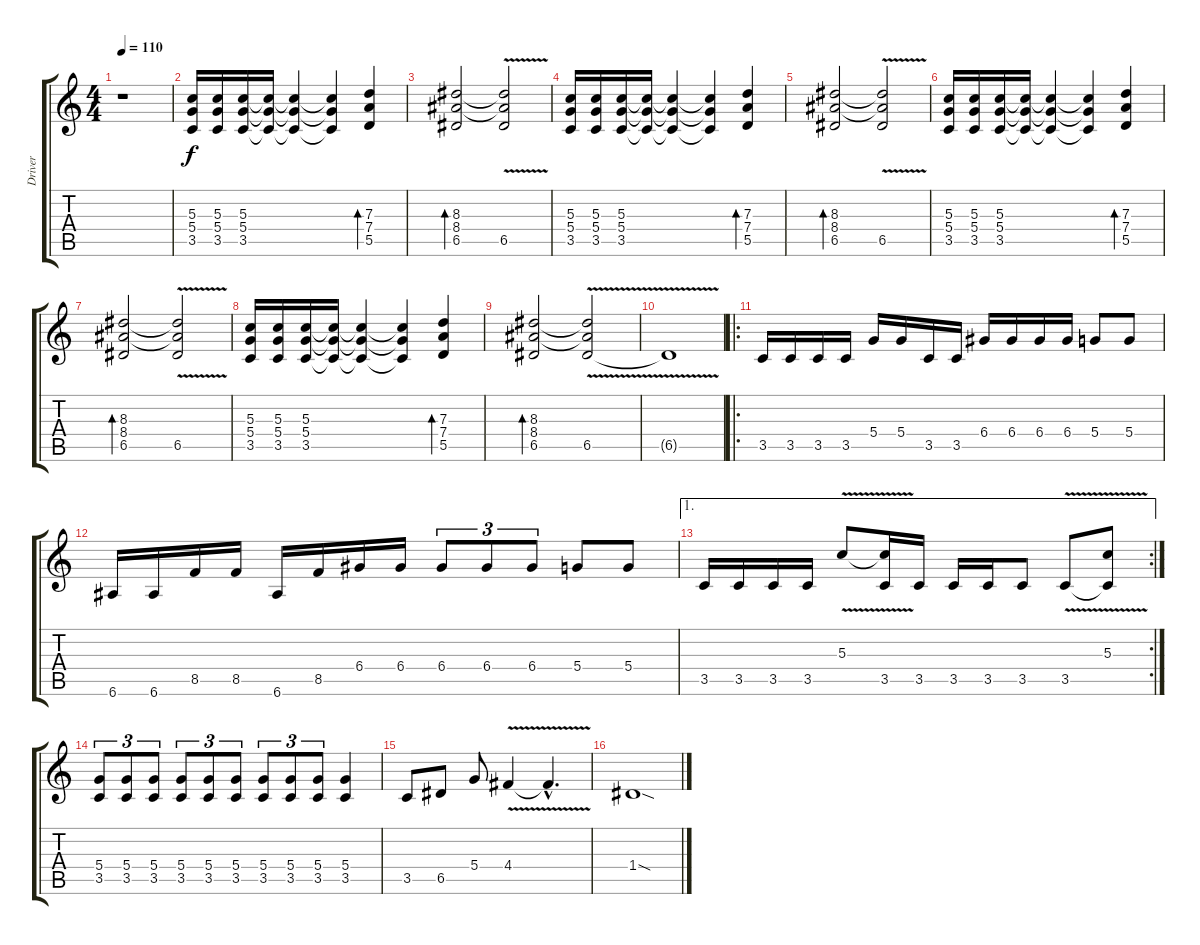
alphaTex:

\track ("Driver" "Driver") {instrument distortionguitar}
\staff {score tabs}
\tuning (E4 B3 G3 D3 A2 E2) {hide}
\ts (4 4)
\tempo 110
\clef g2
\ks c
r.1{txt "" dy f instrument distortionguitar} |
(5.3 5.4 3.5).16 (5.3 5.4 3.5).16 (5.3 5.4 3.5).16 (5.3{t} 5.4{t} 3.5{t}).16 (5.3{t} 5.4{t} 3.5{t}).4 (5.3{t} 5.4{t} 3.5{t}).4 (7.3 7.4 5.5).4{bd 240} |
(8.3 8.4 6.5).2{bd 240} (8.3{t} 8.4{t} 6.5{v}).2 |
(5.3 5.4 3.5).16 (5.3 5.4 3.5).16 (5.3 5.4 3.5).16 (5.3{t} 5.4{t} 3.5{t}).16 (5.3{t} 5.4{t} 3.5{t}).4 (5.3{t} 5.4{t} 3.5{t}).4 (7.3 7.4 5.5).4{bd 240} |
(8.3 8.4 6.5).2{bd 240} (8.3{t} 8.4{t} 6.5{v}).2 |
(5.3 5.4 3.5).16 (5.3 5.4 3.5).16 (5.3 5.4 3.5).16 (5.3{t} 5.4{t} 3.5{t}).16 (5.3{t} 5.4{t} 3.5{t}).4 (5.3{t} 5.4{t} 3.5{t}).4 (7.3 7.4 5.5).4{bd 240} |
(8.3 8.4 6.5).2{bd 240} (8.3{t} 8.4{t} 6.5{v}).2 |
(5.3 5.4 3.5).16 (5.3 5.4 3.5).16 (5.3 5.4 3.5).16 (5.3{t} 5.4{t} 3.5{t}).16 (5.3{t} 5.4{t} 3.5{t}).4 (5.3{t} 5.4{t} 3.5{t}).4 (7.3 7.4 5.5).4{bd 240} |
(8.3 8.4 6.5).2{bd 240} (8.3{t} 8.4{t} 6.5{v}).2 |
6.5{t}.1 |
\ro
3.5.16 3.5.16 3.5.16 3.5.16 5.4.16 5.4.16 3.5.16 3.5.16 6.4.16 6.4.16 6.4.16 6.4.16 5.4.8 5.4.8 |
6.6.16 6.6.16 8.5.16 8.5.16 6.6.16 8.5.16 6.4.16 6.4.16 6.4.8{tu (3 2)} 6.4.8{tu (3 2)} 6.4.8{tu (3 2)} 5.4.8 5.4.8 |
\ae 1
\rc 2
3.5.16 3.5.16 3.5.16 3.5.16 5.3{v}.8 (5.3{t} 3.5).16 3.5.16 3.5.16 3.5.16 3.5.8 3.5{v}.8 (5.3{v} 3.5{t}).8 |
(5.4 3.5).8{tu (3 2)} (5.4 3.5).8{tu (3 2)} (5.4 3.5).8{tu (3 2)} (5.4 3.5).8{tu (3 2)} (5.4 3.5).8{tu (3 2)} (5.4 3.5).8{tu (3 2)} (5.4 3.5).8{tu (3 2)} (5.4 3.5).8{tu (3 2)} (5.4 3.5).8{tu (3 2)} (5.4 3.5).4 |
3.5.8 6.5.8 5.4.8 4.4{v}.4 4.4{hac t}.4{d} |
1.4{sod}.1
